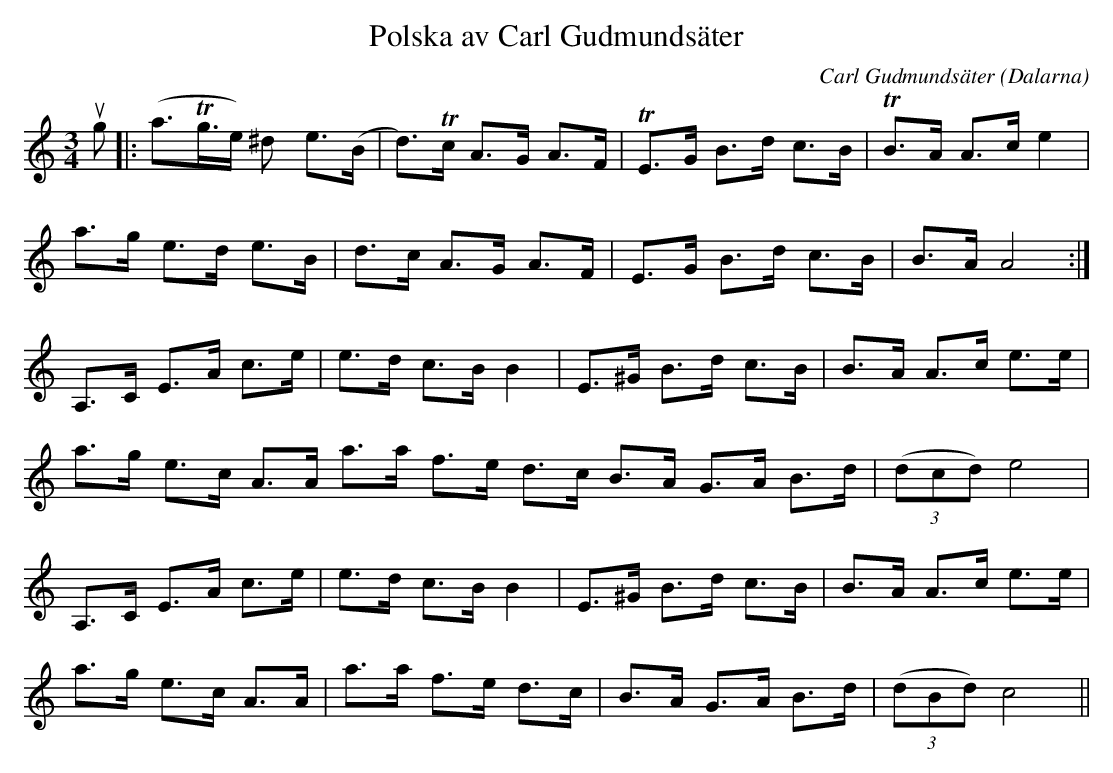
X:1
T:Polska av Carl Gudmundsäter
C:Carl Gudmundsäter
O:Dalarna
M:3/4
L:1/8
K:Am
ug|:(a>Tg>e) ^d e>(B|d)>Tc A>G A>F|TE>G B>d c>B|TB>A A>c e2|
a>g e>d e>B|d>c A>G A>F|E>G B>d c>B|B>A A4:|
A,>C E>A c>e|e>d c>B B2|E>^G B>d c>B|B>A A>c e>e|
a>g e>c A>A a>a f>e d>c B>A G>A B>d|(3 (dcd) e4|
A,>C E>A c>e|e>d c>B B2|E>^G B>d c>B|B>A A>c e>e|
a>g e>c A>A|a>a f>e d>c|B>A G>A B>d|(3 (dBd) c4||
